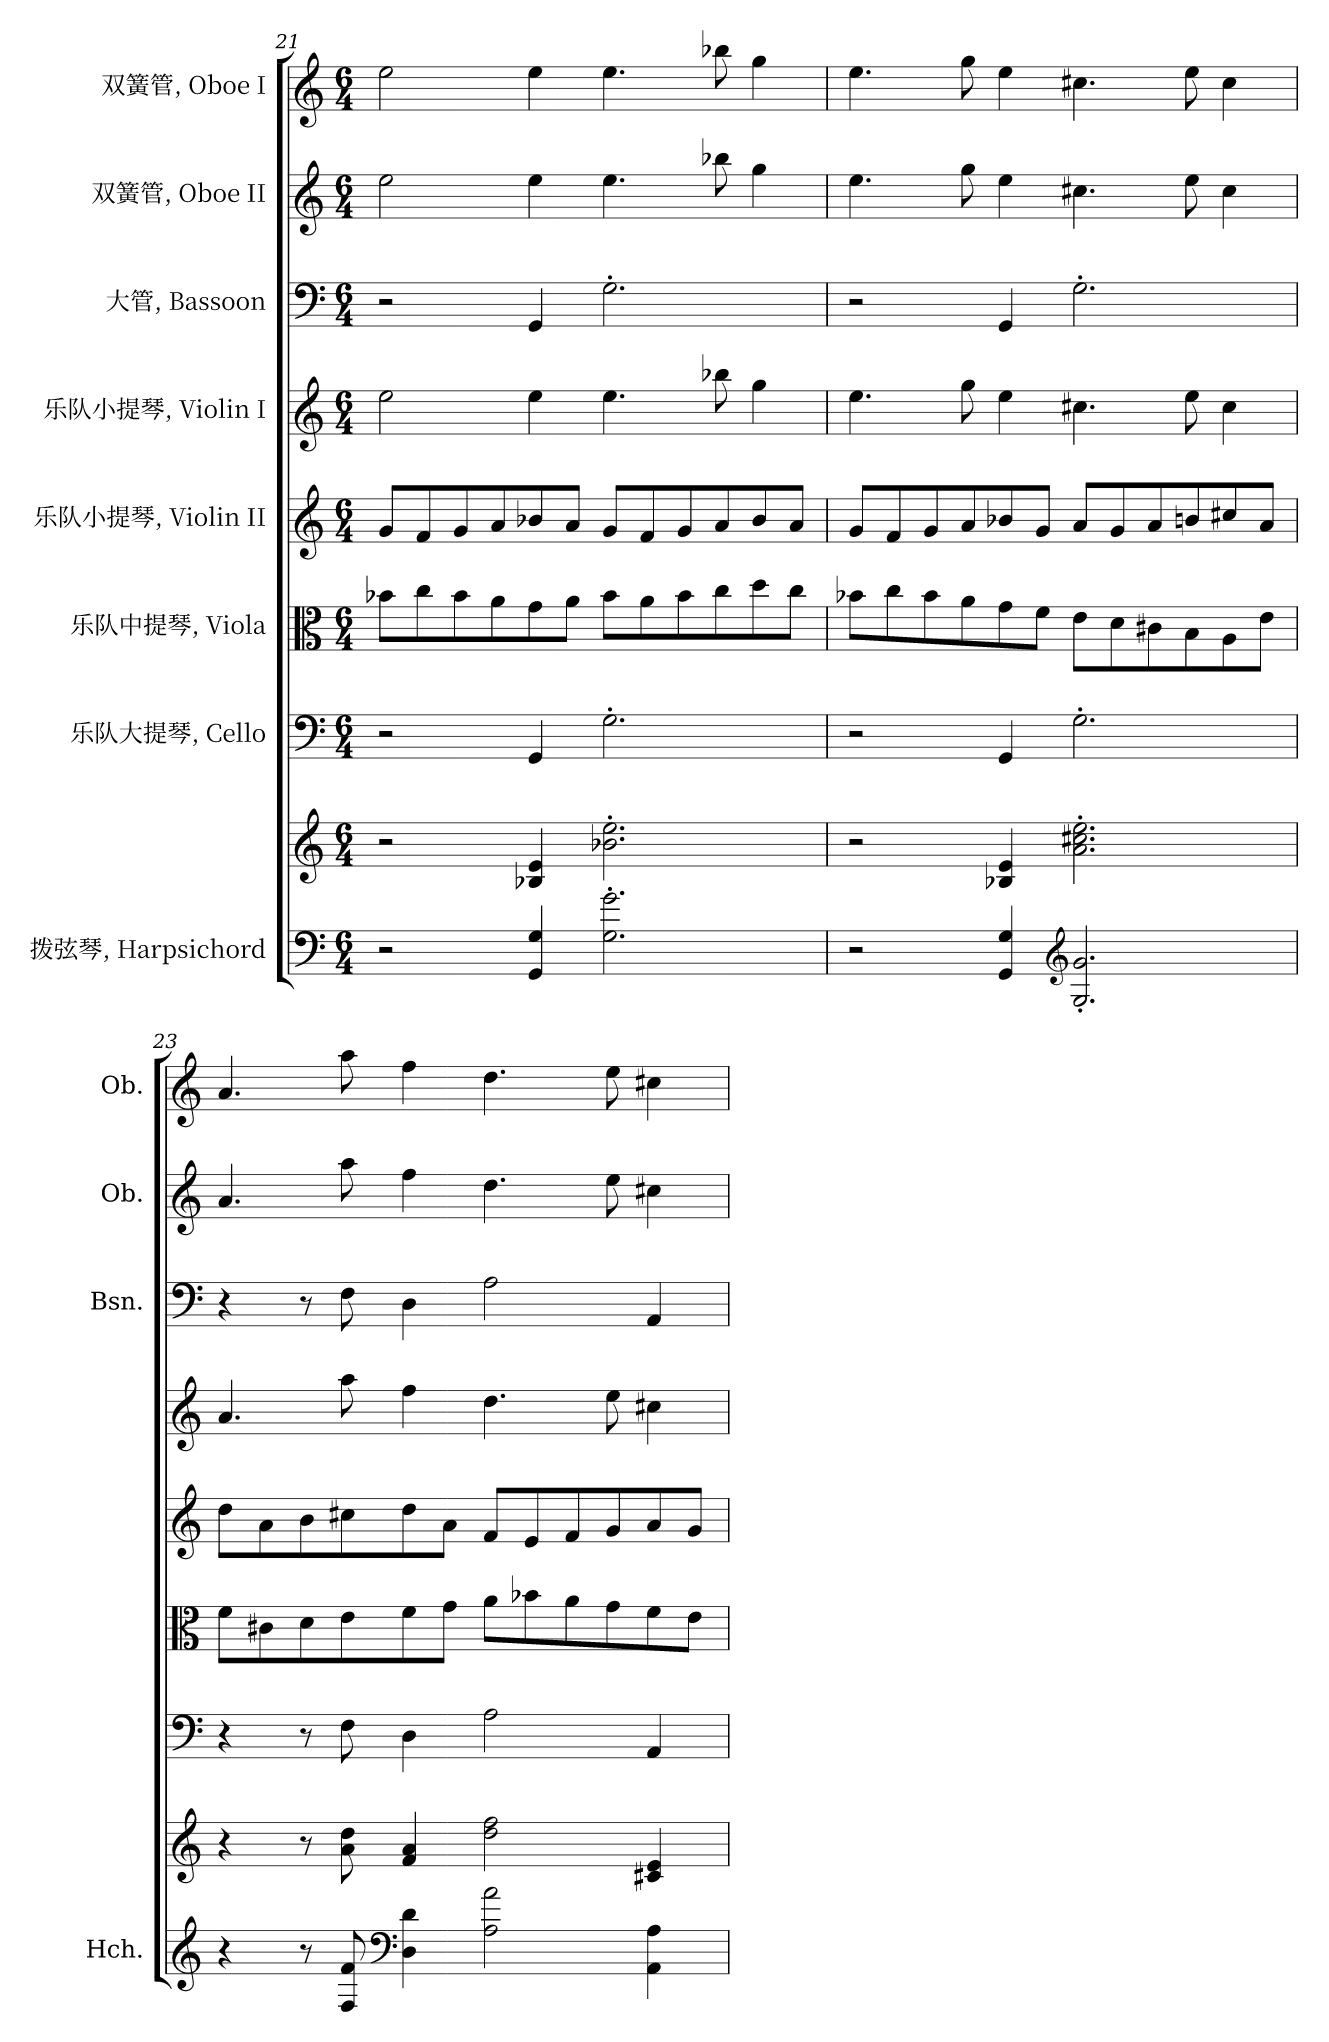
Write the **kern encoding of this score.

**kern	**kern	**kern	**kern	**kern	**kern	**kern	**kern	**kern
*part8	*part8	*part7	*part6	*part5	*part4	*part3	*part2	*part1
*staff9	*staff8	*staff7	*staff6	*staff5	*staff4	*staff3	*staff2	*staff1
*I"拨弦琴, Harpsichord	*	*I"乐队大提琴, Cello	*I"乐队中提琴, Viola	*I"乐队小提琴, Violin II	*I"乐队小提琴, Violin I	*I"大管, Bassoon	*I"双簧管, Oboe II	*I"双簧管, Oboe I
*I'Hch.	*	*	*	*	*	*I'Bsn.	*I'Ob.	*I'Ob.
!!LO:PB:g=z
*clefF4	*clefG2	*clefF4	*clefC3	*clefG2	*clefG2	*clefF4	*clefG2	*clefG2
*k[]	*k[]	*k[]	*k[]	*k[]	*k[]	*k[]	*k[]	*k[]
*M6/4	*M6/4	*M6/4	*M6/4	*M6/4	*M6/4	*M6/4	*M6/4	*M6/4
=21	=21	=21	=21	=21	=21	=21	=21	=21
2r	2r	2r	8b-X\L	8g/L	2ee\	2r	2ee\	2ee\
.	.	.	8cc\	8f/	.	.	.	.
.	.	.	8b-\	8g/	.	.	.	.
.	.	.	8a\	8a/	.	.	.	.
4GG/ 4G/	4B-X/ 4e/	4GG/	8g\	8b-X/	4ee\	4GG/	4ee\	4ee\
.	.	.	8a\J	8a/J	.	.	.	.
2.G\' 2.g\'	2.b-X\' 2.ee\'	2.G'\	8b-\L	8g/L	4.ee\	2.G'\	4.ee\	4.ee\
.	.	.	8a\	8f/	.	.	.	.
.	.	.	8b-\	8g/	.	.	.	.
.	.	.	8cc\	8a/	8bb-X\	.	8bb-X\	8bb-X\
.	.	.	8dd\	8b-/	4gg\	.	4gg\	4gg\
.	.	.	8cc\J	8a/J	.	.	.	.
=22	=22	=22	=22	=22	=22	=22	=22	=22
2r	2r	2r	8b-X\L	8g/L	4.ee\	2r	4.ee\	4.ee\
.	.	.	8cc\	8f/	.	.	.	.
.	.	.	8b-\	8g/	.	.	.	.
.	.	.	8a\	8a/	8gg\	.	8gg\	8gg\
4GG/ 4G/	4B-X/ 4e/	4GG/	8g\	8b-X/	4ee\	4GG/	4ee\	4ee\
.	.	.	8f\J	8g/J	.	.	.	.
*clefG2	*	*	*	*	*	*	*	*
2.G/' 2.g/'	2.a\' 2.cc#X\' 2.ee\'	2.G'\	8e\L	8a/L	4.cc#X\	2.G'\	4.cc#X\	4.cc#X\
.	.	.	8d\	8g/	.	.	.	.
.	.	.	8c#X\	8a/	.	.	.	.
.	.	.	8B\	8bn/	8ee\	.	8ee\	8ee\
.	.	.	8A\	8cc#X/	4cc#\	.	4cc#\	4cc#\
.	.	.	8e\J	8a/J	.	.	.	.
!!LO:PB:g=z
=23	=23	=23	=23	=23	=23	=23	=23	=23
4r	4r	4r	8f\L	8dd\L	4.a/	4r	4.a/	4.a/
.	.	.	8c#X\	8a\	.	.	.	.
8r	8r	8r	8d\	8b\	.	8r	.	.
8F/ 8f/	8a\ 8dd\	8F\	8e\	8cc#X\	8aa\	8F\	8aa\	8aa\
*clefF4	*	*	*	*	*	*	*	*
4D\ 4d\	4f/ 4a/	4D\	8f\	8dd\	4ff\	4D\	4ff\	4ff\
.	.	.	8g\J	8a\J	.	.	.	.
2A\ 2a\	2dd\ 2ff\	2A\	8a\L	8f/L	4.dd\	2A\	4.dd\	4.dd\
.	.	.	8b-X\	8e/	.	.	.	.
.	.	.	8a\	8f/	.	.	.	.
.	.	.	8g\	8g/	8ee\	.	8ee\	8ee\
4AA\ 4A\	4c#X/ 4e/	4AA/	8f\	8a/	4cc#X\	4AA/	4cc#X\	4cc#X\
.	.	.	8e\J	8g/J	.	.	.	.
=	=	=	=	=	=	=	=	=
*-	*-	*-	*-	*-	*-	*-	*-	*-
